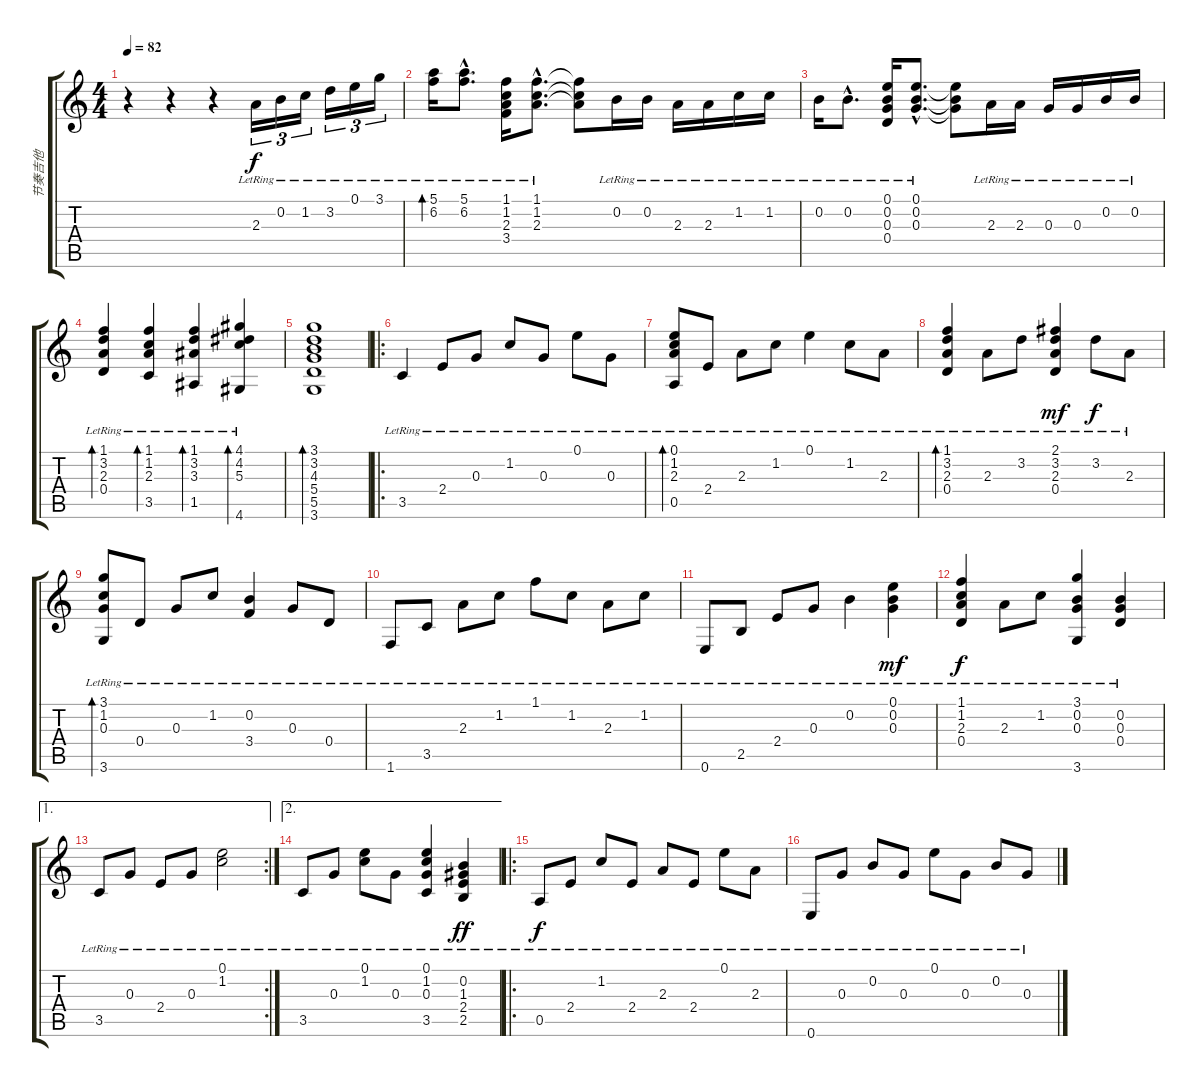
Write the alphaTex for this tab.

\track ("节奏吉他" "节奏吉他") {instrument acousticguitarsteel}
\staff {score tabs}
\tuning (E4 B3 G3 D3 A2 E2) {hide}
\ts (4 4)
\tempo 82
\clef g2
\ks c
r.4{dy f instrument acousticguitarsteel} r.4 r.4 2.3{lr}.16{tu (3 2)} 0.2{lr}.16{tu (3 2)} 1.2{lr}.16{tu (3 2)} 3.2{lr}.16{tu (3 2)} 0.1{lr}.16{tu (3 2)} 3.1{lr}.16{tu (3 2)} |
(5.1{lr} 6.2{lr}).16{bd 120} (5.1{hac lr} 6.2{hac lr}).8{d} (1.1{lr} 1.2{lr} 2.3{lr} 3.4{lr}).16 (1.1{hac lr} 1.2{hac lr} 2.3{hac lr}).8{d} (1.1{t} 1.2{t} 2.3{t}).8 0.2{lr}.16 0.2{lr}.16 2.3{lr}.16 2.3{lr}.16 1.2{lr}.16 1.2{lr}.16 |
0.2{lr}.16 0.2{hac lr}.8{d} (0.1{lr} 0.2{lr} 0.3{lr} 0.4{lr}).16 (0.1{hac lr} 0.2{hac lr} 0.3{hac lr}).8{d} (0.1{t} 0.2{t} 0.3{t}).8 2.3{lr}.16 2.3{lr}.16 0.3{lr}.16 0.3{lr}.16 0.2{lr}.16 0.2{lr}.16 |
(1.1{lr} 3.2{lr} 2.3{lr} 0.4{lr}).4{bd 240} (1.1{lr} 1.2{lr} 2.3{lr} 3.5{lr}).4{bd 240} (1.1{lr} 3.2{lr} 3.3{lr} 1.5{lr}).4{bd 240} (4.1{lr} 4.2{lr} 5.3{lr} 4.6{lr}).4{bd 240} |
(3.1 3.2 4.3 5.4 5.5 3.6).1{bd 240} |
\ro
3.5{lr}.4 2.4{lr}.8 0.3{lr}.8 1.2{lr}.8 0.3{lr}.8 0.1{lr}.8 0.3{lr}.8 |
(0.1{lr} 1.2{lr} 2.3{lr} 0.5{lr}).8{bd 480} 2.4{lr}.8 2.3{lr}.8 1.2{lr}.8 0.1{lr}.4 1.2{lr}.8 2.3{lr}.8 |
(1.1{lr} 3.2{lr} 2.3{lr} 0.4{lr}).4{bd 480} 2.3{lr}.8 3.2{lr}.8 (2.1{lr} 3.2{lr} 2.3{lr} 0.4{lr}).4{dy mf} 3.2{lr}.8{dy f} 2.3{lr}.8 |
(3.1{lr} 1.2{lr} 0.3{lr} 3.6{lr}).8{bd 480} 0.4{lr}.8 0.3{lr}.8 1.2{lr}.8 (0.2{lr} 3.4{lr}).4 0.3{lr}.8 0.4{lr}.8 |
1.6{lr}.8 3.5{lr}.8 2.3{lr}.8 1.2{lr}.8 1.1{lr}.8 1.2{lr}.8 2.3{lr}.8 1.2{lr}.8 |
0.6{lr}.8 2.5{lr}.8 2.4{lr}.8 0.3{lr}.8 0.2{lr}.4 (0.1{lr} 0.2{lr} 0.3{lr}).4{dy mf} |
(1.1{lr} 1.2{lr} 2.3{lr} 0.4{lr}).4{dy f} 2.3{lr}.8 1.2{lr}.8 (3.1{lr} 0.2{lr} 0.3{lr} 3.6{lr}).4 (0.2{lr} 0.3{lr} 0.4{lr}).4 |
\ae 1
\rc 2
3.5{lr}.8 0.3{lr}.8 2.4{lr}.8 0.3{lr}.8 (0.1{lr} 1.2{lr}).2 |
\ae 2
3.5{lr}.8 0.3{lr}.8 (0.1{lr} 1.2{lr}).8 0.3{lr}.8 (0.1{lr} 1.2{lr} 0.3{lr} 3.5{lr}).4 (0.2{lr} 1.3{lr} 2.4{lr} 2.5{lr}).4{dy ff} |
\ro
0.5{lr}.8{dy f} 2.4{lr}.8 1.2{lr}.8 2.4{lr}.8 2.3{lr}.8 2.4{lr}.8 0.1{lr}.8 2.3{lr}.8 |
0.6{lr}.8 0.3{lr}.8 0.2{lr}.8 0.3{lr}.8 0.1{lr}.8 0.3{lr}.8 0.2{lr}.8 0.3{lr}.8
